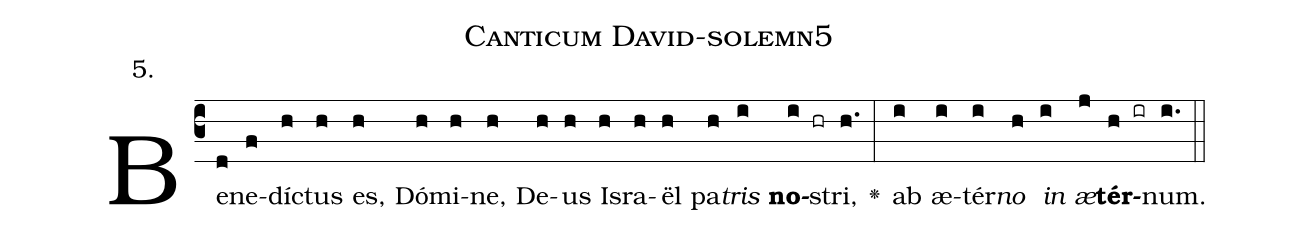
name: Canticum David-solemn5;
annotation: 5.;
%%
(c3)Be(d)ne(f)dí(h)ctus(h) es,(h) Dó(h)mi(h)ne,(h) De(h)us(h) Is(h)ra(h)ël(h) pa(h)<i>tris</i>(i) <b>no</b>(i hr)stri,(h.) <v>\greheightstar</v>(:) ab(i) æ(i)tér(i)<i>no</i>(h) <i>in</i>(i) <i>æ</i>(j)<b>tér</b>(h ir)num.(i.) (::)


%E(i) u(h) o(i) u(j) a(h) e.(i.) (::)
